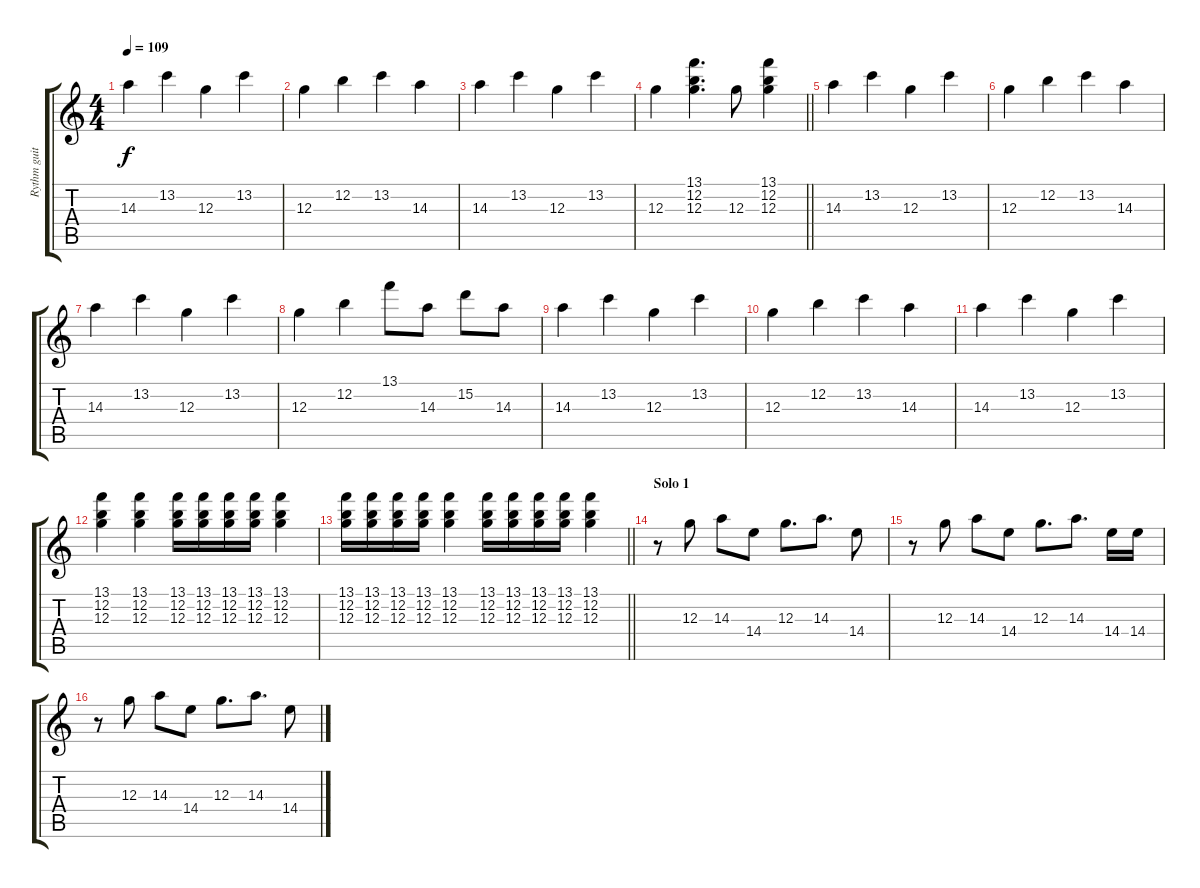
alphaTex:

\track ("Rythm guitar" "Rythm guit") {instrument overdrivenguitar}
\staff {score tabs}
\tuning (E4 B3 G3 D3 A2 E2) {hide}
\ts (4 4)
\tempo 109
\clef g2
\ks c
14.3.4{dy f} 13.2.4 12.3.4 13.2.4 |
12.3.4 12.2.4 13.2.4 14.3.4 |
14.3.4 13.2.4 12.3.4 13.2.4 |
\barLineRight lightlight
12.3.4 (13.1 12.2 12.3).4{d} 12.3.8 (13.1 12.2 12.3).4 |
14.3.4 13.2.4 12.3.4 13.2.4 |
12.3.4 12.2.4 13.2.4 14.3.4 |
14.3.4 13.2.4 12.3.4 13.2.4 |
12.3.4 12.2.4 13.1.8 14.3.8 15.2.8 14.3.8 |
14.3.4 13.2.4 12.3.4 13.2.4 |
12.3.4 12.2.4 13.2.4 14.3.4 |
14.3.4 13.2.4 12.3.4 13.2.4 |
(13.1 12.2 12.3).4 (13.1 12.2 12.3).4 (13.1 12.2 12.3).16 (13.1 12.2 12.3).16 (13.1 12.2 12.3).16 (13.1 12.2 12.3).16 (13.1 12.2 12.3).4 |
\barLineRight lightlight
(13.1 12.2 12.3).16 (13.1 12.2 12.3).16 (13.1 12.2 12.3).16 (13.1 12.2 12.3).16 (13.1 12.2 12.3).4 (13.1 12.2 12.3).16 (13.1 12.2 12.3).16 (13.1 12.2 12.3).16 (13.1 12.2 12.3).16 (13.1 12.2 12.3).4 |
\section ("" "Solo 1")
r.8 12.3.8 14.3.8 14.4.8 12.3.8{d} 14.3.8{d} 14.4.8 |
r.8 12.3.8 14.3.8 14.4.8 12.3.8{d} 14.3.8{d} 14.4.16 14.4.16 |
r.8 12.3.8 14.3.8 14.4.8 12.3.8{d} 14.3.8{d} 14.4.8
